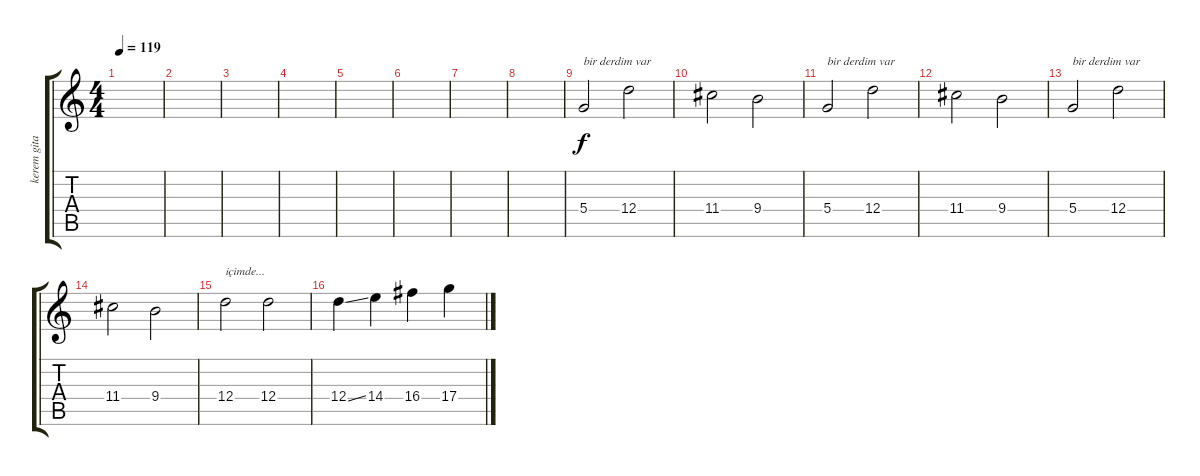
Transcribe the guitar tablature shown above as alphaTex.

\track ("kerem gitar" "kerem gita") {instrument electricguitarmuted}
\staff {score tabs}
\tuning (E4 B3 G3 D3 A2 E2) {hide}
\ts (4 4)
\tempo 119
\clef g2
\ks c
|
|
|
|
|
|
|
|
5.4.2{txt "bir derdim var" volume 12 instrument flute} 12.4.2 |
11.4.2 9.4.2 |
5.4.2{txt "bir derdim var"} 12.4.2 |
11.4.2 9.4.2 |
5.4.2{txt "bir derdim var"} 12.4.2 |
11.4.2 9.4.2 |
12.4.2{txt "içimde..."} 12.4.2 |
12.4{ss}.4 14.4.4 16.4.4 17.4.4
